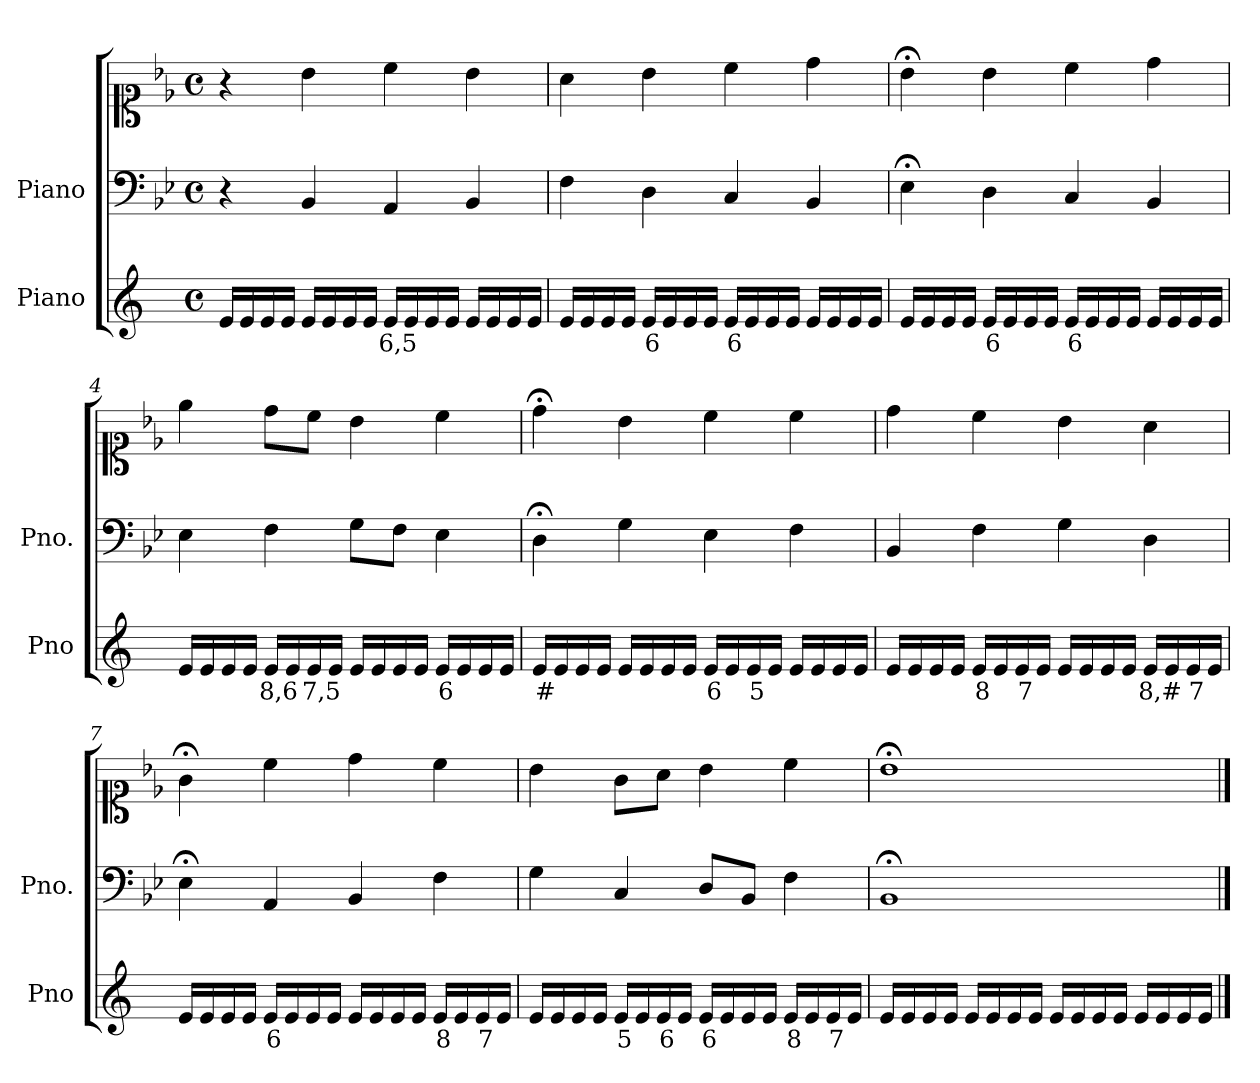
**kern	**text	**kern	**kern
*part2	*part2	*part1	*part1
*staff3	*staff3	*staff2	*staff1
*I"Piano	*	*I"Piano	*
*I'Pno	*	*I'Pno.	*
*clefG2	*	*clefF4	*clefC1
*k[]	*	*k[b-e-]	*k[b-e-]
*M4/4	*	*M4/4	*M4/4
*met(c)	*	*met(c)	*met(c)
=1	=1	=1	=1
16e/LL	.	4r	4r
16e/	.	.	.
16e/	.	.	.
16e/JJ	.	.	.
16e/LL	.	4BB-/	4b-\
16e/	.	.	.
16e/	.	.	.
16e/JJ	.	.	.
!	!LO:LY:b	!	!
16e/LL	6,5	4AA/	4cc\
16e/	.	.	.
16e/	.	.	.
16e/JJ	.	.	.
16e/LL	.	4BB-/	4b-\
16e/	.	.	.
16e/	.	.	.
16e/JJ	.	.	.
=2	=2	=2	=2
16e/LL	.	4F\	4a\
16e/	.	.	.
16e/	.	.	.
16e/JJ	.	.	.
!	!LO:LY:b	!	!
16e/LL	6	4D\	4b-\
16e/	.	.	.
16e/	.	.	.
16e/JJ	.	.	.
!	!LO:LY:b	!	!
16e/LL	6	4C/	4cc\
16e/	.	.	.
16e/	.	.	.
16e/JJ	.	.	.
16e/LL	.	4BB-/	4dd\
16e/	.	.	.
16e/	.	.	.
16e/JJ	.	.	.
=3	=3	=3	=3
16e/LL	.	4E-;<\	4b-;<\
16e/	.	.	.
16e/	.	.	.
16e/JJ	.	.	.
!	!LO:LY:b	!	!
16e/LL	6	4D\	4b-\
16e/	.	.	.
16e/	.	.	.
16e/JJ	.	.	.
!	!LO:LY:b	!	!
16e/LL	6	4C/	4cc\
16e/	.	.	.
16e/	.	.	.
16e/JJ	.	.	.
16e/LL	.	4BB-/	4dd\
16e/	.	.	.
16e/	.	.	.
16e/JJ	.	.	.
=4	=4	=4	=4
16e/LL	.	4E-\	4ee-\
16e/	.	.	.
16e/	.	.	.
16e/JJ	.	.	.
!	!LO:LY:b	!	!
16e/LL	8,6	4F\	8dd\L
16e/	.	.	.
!	!LO:LY:b	!	!
16e/	7,5	.	8cc\J
16e/JJ	.	.	.
16e/LL	.	8G\L	4b-\
16e/	.	.	.
16e/	.	8F\J	.
16e/JJ	.	.	.
!	!LO:LY:b	!	!
16e/LL	6	4E-\	4cc\
16e/	.	.	.
16e/	.	.	.
16e/JJ	.	.	.
=5	=5	=5	=5
!	!LO:LY:b	!	!
16e/LL	#	4D;<\	4dd;<\
16e/	.	.	.
16e/	.	.	.
16e/JJ	.	.	.
16e/LL	.	4G\	4b-\
16e/	.	.	.
16e/	.	.	.
16e/JJ	.	.	.
!	!LO:LY:b	!	!
16e/LL	6	4E-\	4cc\
16e/	.	.	.
!	!LO:LY:b	!	!
16e/	5	.	.
16e/JJ	.	.	.
16e/LL	.	4F\	4cc\
16e/	.	.	.
16e/	.	.	.
16e/JJ	.	.	.
=6	=6	=6	=6
16e/LL	.	4BB-/	4dd\
16e/	.	.	.
16e/	.	.	.
16e/JJ	.	.	.
!	!LO:LY:b	!	!
16e/LL	8	4F\	4cc\
16e/	.	.	.
!	!LO:LY:b	!	!
16e/	7	.	.
16e/JJ	.	.	.
16e/LL	.	4G\	4b-\
16e/	.	.	.
16e/	.	.	.
16e/JJ	.	.	.
!	!LO:LY:b	!	!
16e/LL	8,#	4D\	4a\
16e/	.	.	.
!	!LO:LY:b	!	!
16e/	7	.	.
16e/JJ	.	.	.
=7	=7	=7	=7
16e/LL	.	4E-;<\	4g;<\
16e/	.	.	.
16e/	.	.	.
16e/JJ	.	.	.
!	!LO:LY:b	!	!
16e/LL	6	4AA/	4cc\
16e/	.	.	.
16e/	.	.	.
16e/JJ	.	.	.
16e/LL	.	4BB-/	4dd\
16e/	.	.	.
16e/	.	.	.
16e/JJ	.	.	.
!	!LO:LY:b	!	!
16e/LL	8	4F\	4cc\
16e/	.	.	.
!	!LO:LY:b	!	!
16e/	7	.	.
16e/JJ	.	.	.
=8	=8	=8	=8
16e/LL	.	4G\	4b-\
16e/	.	.	.
16e/	.	.	.
16e/JJ	.	.	.
!	!LO:LY:b	!	!
16e/LL	5	4C/	8g\L
16e/	.	.	.
!	!LO:LY:b	!	!
16e/	6	.	8a\J
16e/JJ	.	.	.
!	!LO:LY:b	!	!
16e/LL	6	8D/L	4b-\
16e/	.	.	.
16e/	.	8BB-/J	.
16e/JJ	.	.	.
!	!LO:LY:b	!	!
16e/LL	8	4F\	4cc\
16e/	.	.	.
!	!LO:LY:b	!	!
16e/	7	.	.
16e/JJ	.	.	.
=9	=9	=9	=9
16e/LL	.	1BB-;<	1b-;<
16e/	.	.	.
16e/	.	.	.
16e/JJ	.	.	.
16e/LL	.	.	.
16e/	.	.	.
16e/	.	.	.
16e/JJ	.	.	.
16e/LL	.	.	.
16e/	.	.	.
16e/	.	.	.
16e/JJ	.	.	.
16e/LL	.	.	.
16e/	.	.	.
16e/	.	.	.
16e/JJ	.	.	.
==	==	==	==
*-	*-	*-	*-
